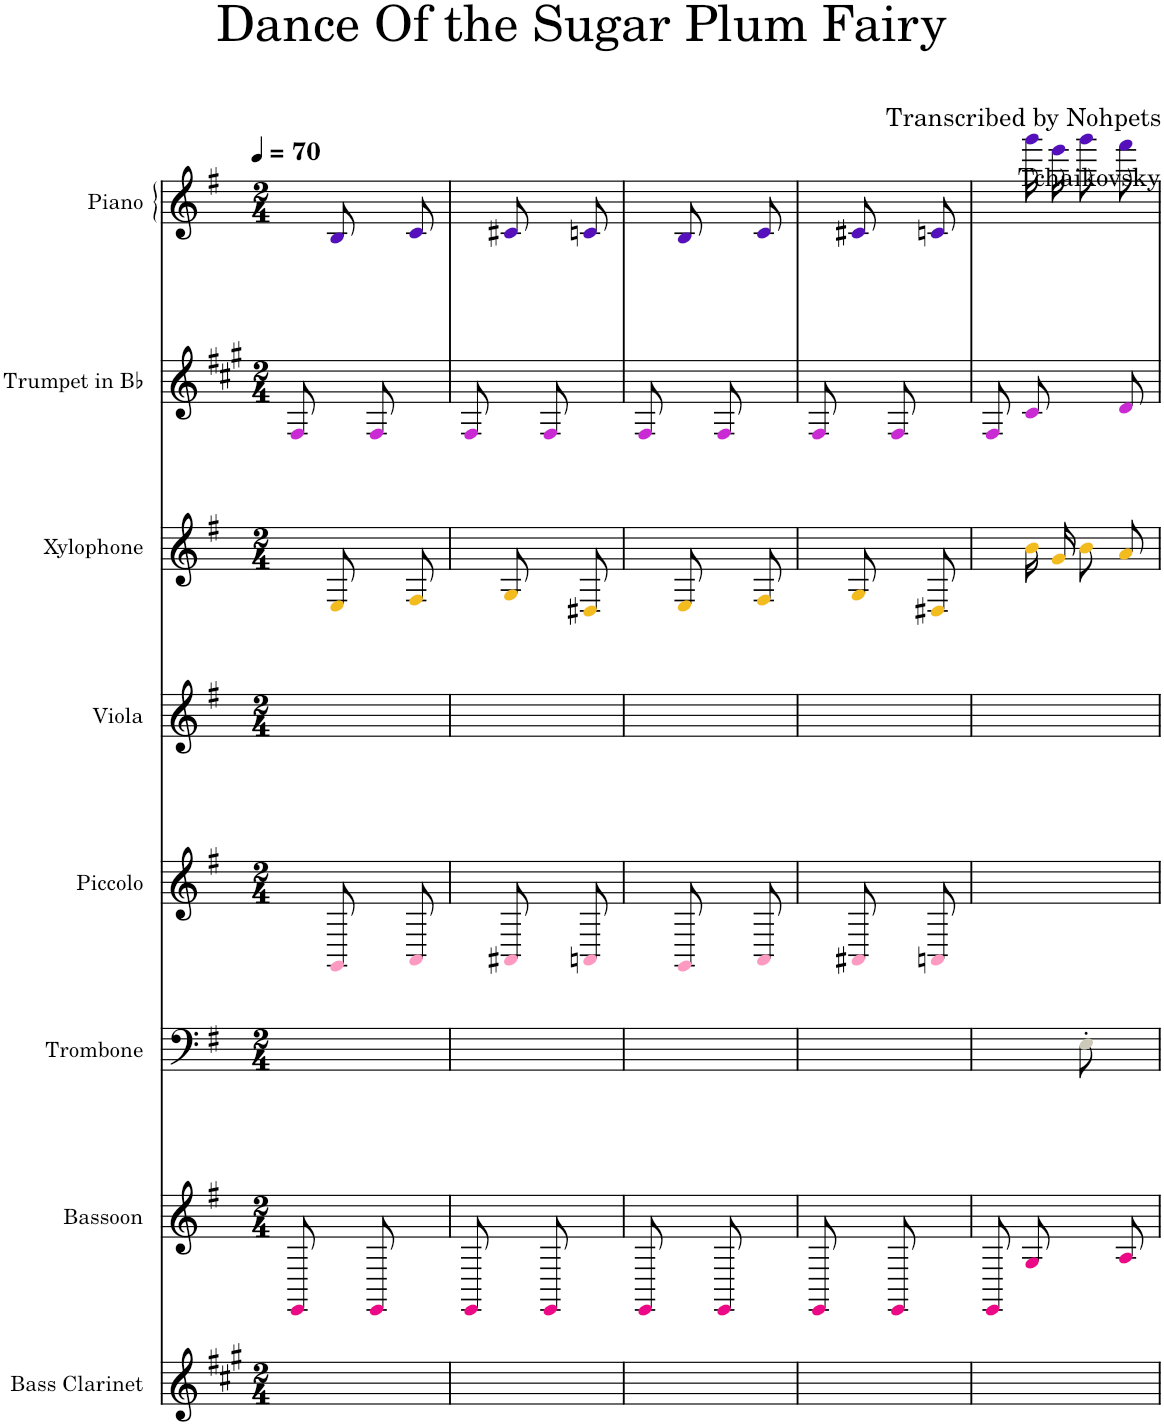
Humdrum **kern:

**kern	**kern	**kern	**kern	**kern	**kern	**kern	**kern
*part8	*part7	*part6	*part5	*part4	*part3	*part2	*part1
*staff8	*staff7	*staff6	*staff5	*staff4	*staff3	*staff2	*staff1
*I"Bass Clarinet	*I"Bassoon	*I"Trombone	*I"Piccolo	*I"Viola	*I"Xylophone	*I"Trumpet in Bb	*I"Piano
*I'B. Cl.	*I'Bsn.	*I'Tbn.	*I'Picc.	*I'Vla.	*I'Xyl.	*I'Tpt. in Bb	*I'Pno.
*clefG2	*clefG2	*clefF4	*clefG2	*clefG2	*clefG2	*clefG2	*clefG2
*Trd8c14	*	*	*Trd-7c-12	*	*Trd-7c-12	*Trd1c2	*
*k[f#c#g#]	*k[f#]	*k[f#]	*k[f#]	*k[f#]	*k[f#]	*k[f#c#g#]	*k[f#]
*M2/4	*M2/4	*M2/4	*M2/4	*M2/4	*M2/4	*M2/4	*M2/4
*MM70	*MM70	*MM70	*MM70	*MM70	*MM70	*MM70	*MM70
=1	=1	=1	=1	=1	=1	=1	=1
2ryy	8EEi/	2ryy	8ryy	2ryy	8ryy	8F#j/	8ryy
.	8ryy	.	8GGZ/	.	8EV/	8ryy	8BN/
.	8EEi/	.	8ryy	.	8ryy	8F#j/	8ryy
.	8ryy	.	8AAZ/	.	8F#V/	8ryy	8cN/
=2	=2	=2	=2	=2	=2	=2	=2
2ryy	8EEi/	2ryy	8ryy	2ryy	8ryy	8F#j/	8ryy
.	8ryy	.	8AA#XZ/	.	8GV/	8ryy	8c#XN/
.	8EEi/	.	8ryy	.	8ryy	8F#j/	8ryy
.	8ryy	.	8AAnZ/	.	8D#XV/	8ryy	8cnN/
=3	=3	=3	=3	=3	=3	=3	=3
2ryy	8EEi/	2ryy	8ryy	2ryy	8ryy	8F#j/	8ryy
.	8ryy	.	8GGZ/	.	8EV/	8ryy	8BN/
.	8EEi/	.	8ryy	.	8ryy	8F#j/	8ryy
.	8ryy	.	8AAZ/	.	8F#V/	8ryy	8cN/
=4	=4	=4	=4	=4	=4	=4	=4
2ryy	8EEi/	2ryy	8ryy	2ryy	8ryy	8F#j/	8ryy
.	8ryy	.	8AA#XZ/	.	8GV/	8ryy	8c#XN/
.	8EEi/	.	8ryy	.	8ryy	8F#j/	8ryy
.	8ryy	.	8AAnZ/	.	8D#XV/	8ryy	8cnN/
=5	=5	=5	=5	=5	=5	=5	=5
2ryy	8EEi/L	4ryy	2ryy	2ryy	8ryy	8F#j/L	8ryy
.	8Gi/J	.	.	.	16bV/LL	8c#j/J	16gggN\LL
.	.	.	.	.	16gV/JJ	.	16eeeN\JJ
.	8ryy	8E'l\	.	.	8bV/L	8ryy	8gggN\L
.	8Ai/	8ryy	.	.	8aV/J	8dj/	8fff#N\J
=	=	=	=	=	=	=	=
*-	*-	*-	*-	*-	*-	*-	*-
